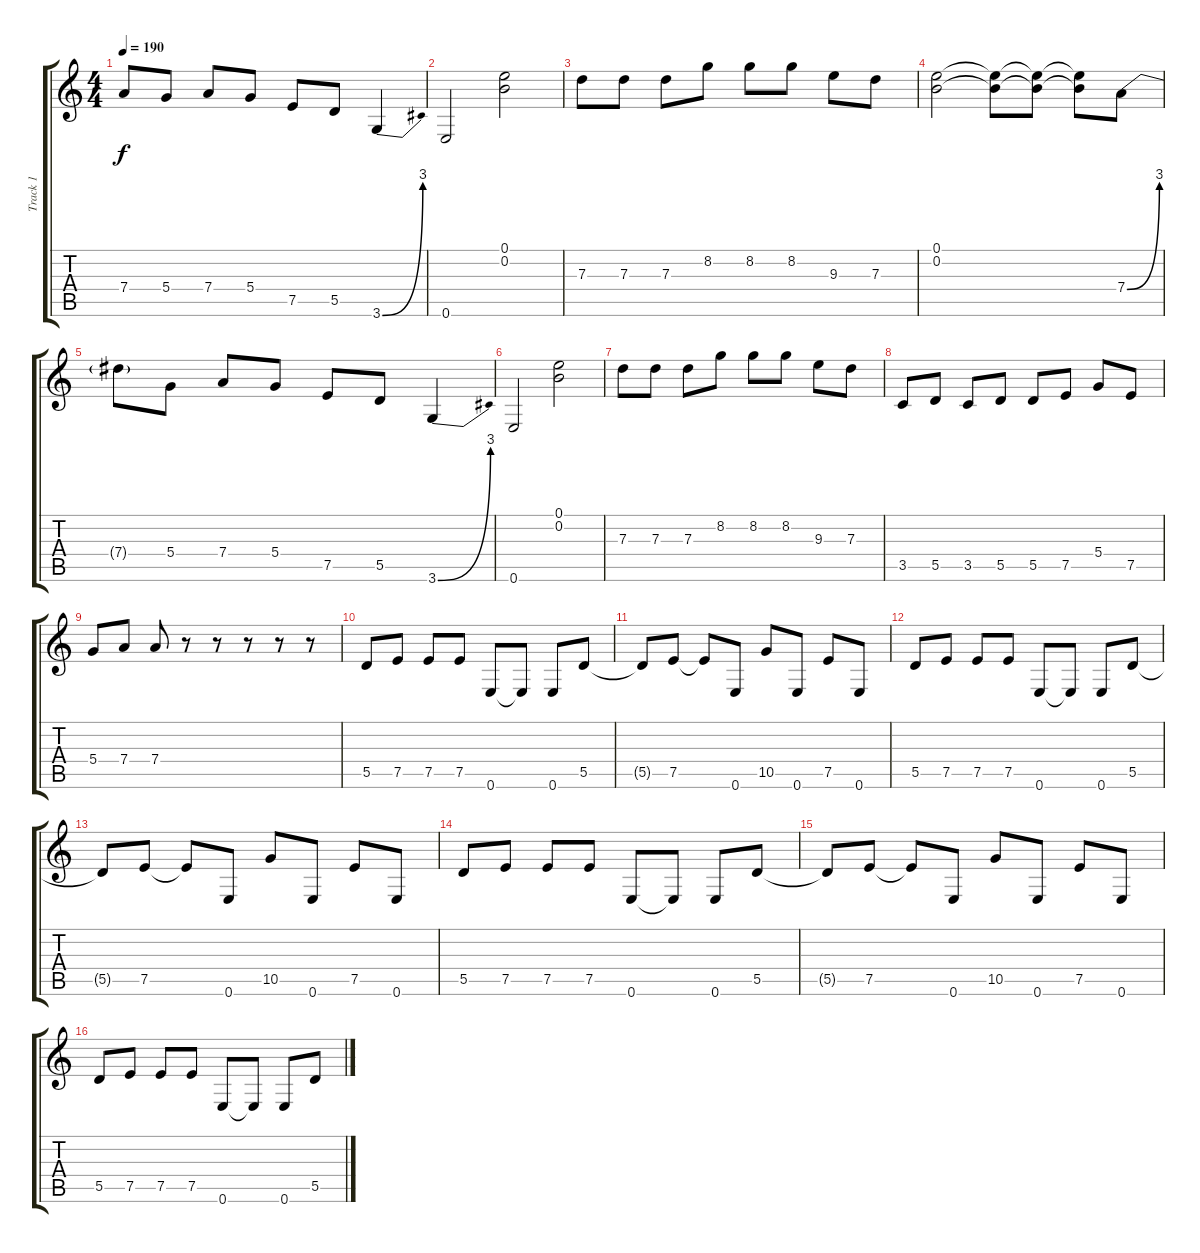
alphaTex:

\track ("Track 1" "Track 1") {instrument distortionguitar}
\staff {score tabs}
\tuning (E4 B3 G3 D3 A2 E2) {hide}
\ts (4 4)
\tempo 190
\clef g2
\ks c
7.4{t}.8{dy f} 5.4.8 7.4.8 5.4.8 7.5.8 5.5.8 3.6{be (bend 0 0 60 12)}.4 |
0.6.2 (0.1 0.2).2 |
7.3.8 7.3.8 7.3.8 8.2.8 8.2.8 8.2.8 9.3.8 7.3.8 |
(0.1 0.2).2 (0.1{t} 0.2{t}).8 (0.1{t} 0.2{t}).8 (0.1{t} 0.2{t}).8 7.4{be (bend 0 0 60 12)}.8 |
7.4{t}.8 5.4.8 7.4.8 5.4.8 7.5.8 5.5.8 3.6{be (bend 0 0 60 12)}.4 |
0.6.2 (0.1 0.2).2 |
7.3.8 7.3.8 7.3.8 8.2.8 8.2.8 8.2.8 9.3.8 7.3.8 |
3.5.8 5.5.8 3.5.8 5.5.8 5.5.8 7.5.8 5.4.8 7.5.8 |
5.4.8 7.4.8 7.4.8 r.8 r.8 r.8 r.8 r.8 |
5.5.8 7.5.8 7.5.8 7.5.8 0.6.8 0.6{t}.8 0.6.8 5.5.8 |
5.5{t}.8 7.5.8 7.5{t}.8 0.6.8 10.5.8 0.6.8 7.5.8 0.6.8 |
5.5.8 7.5.8 7.5.8 7.5.8 0.6.8 0.6{t}.8 0.6.8 5.5.8 |
5.5{t}.8 7.5.8 7.5{t}.8 0.6.8 10.5.8 0.6.8 7.5.8 0.6.8 |
5.5.8 7.5.8 7.5.8 7.5.8 0.6.8 0.6{t}.8 0.6.8 5.5.8 |
5.5{t}.8 7.5.8 7.5{t}.8 0.6.8 10.5.8 0.6.8 7.5.8 0.6.8 |
5.5.8 7.5.8 7.5.8 7.5.8 0.6.8 0.6{t}.8 0.6.8 5.5.8
